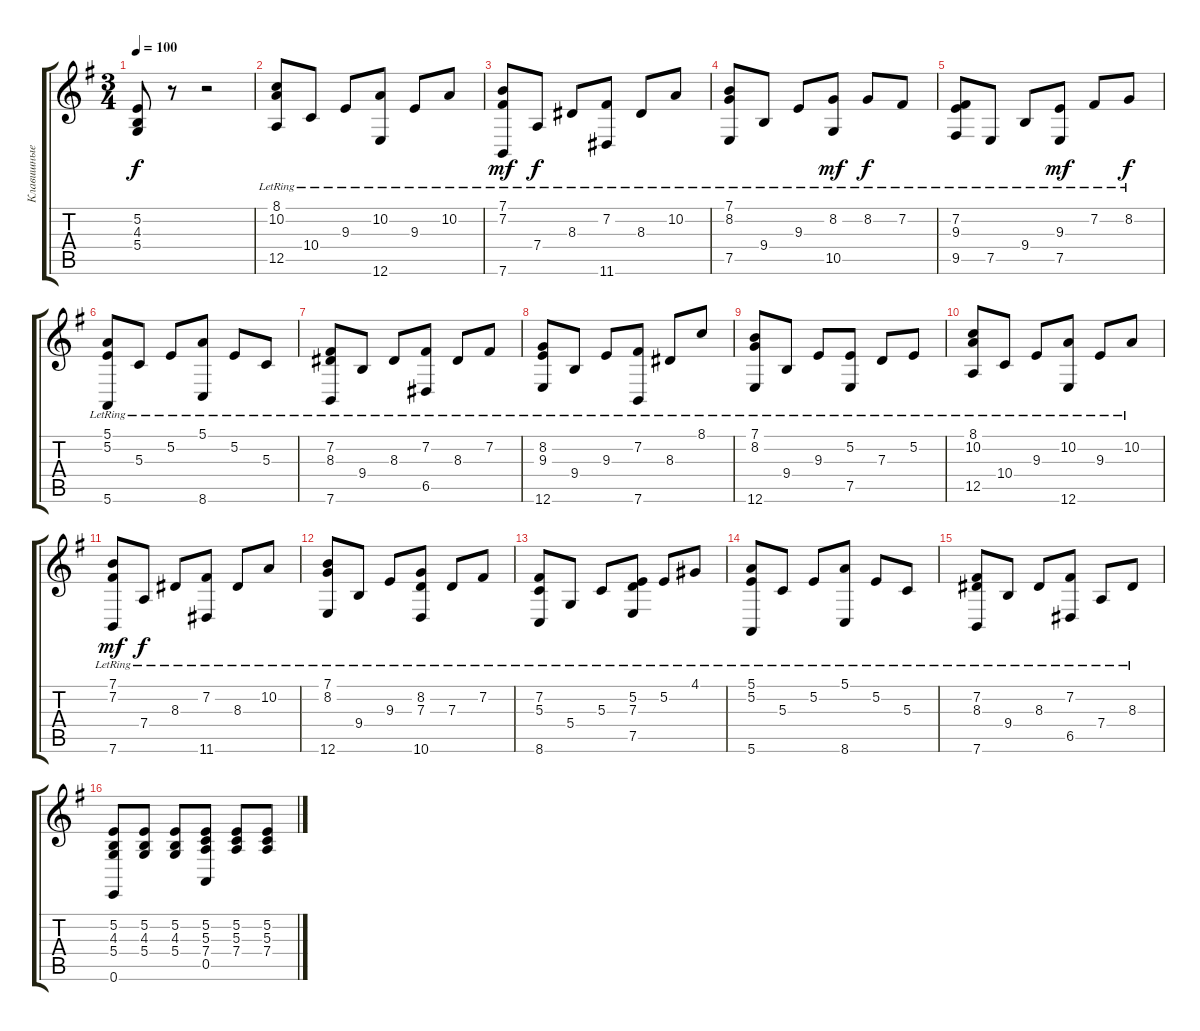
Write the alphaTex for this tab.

\track ("Клавишные 1" "Клавишные ") {instrument brightacousticpiano}
\staff {score tabs}
\tuning (E4 B3 G3 D3 A2 E2) {hide}
\ts (3 4)
\tempo 100
\clef g2
\ks eminor
(5.2 4.3 5.4).8{dy f} r.8 r.2 |
(8.1{lr} 10.2{lr} 12.5{lr}).8 10.4{lr}.8 9.3{lr}.8 (10.2{lr} 12.6{lr}).8 9.3{lr}.8 10.2{lr}.8 |
(7.1{lr} 7.2{lr} 7.6{lr}).8{dy mf} 7.4{lr}.8{dy f} 8.3{lr}.8 (7.2{lr} 11.6{lr}).8 8.3{lr}.8 10.2{lr}.8 |
(7.1{lr} 8.2{lr} 7.5).8 9.4{lr}.8 9.3{lr}.8 (8.2{lr} 10.5{lr}).8{dy mf} 8.2{lr}.8{dy f} 7.2{lr}.8 |
(7.2{lr} 9.3 9.5).8 7.5{lr}.8 9.4{lr}.8 (9.3{lr} 7.5{lr}).8{dy mf} 7.2{lr}.8 8.2{lr}.8{dy f} |
(5.1{lr} 5.2{lr} 5.6{lr}).8 5.3{lr}.8 5.2{lr}.8 (5.1{lr} 8.6{lr}).8 5.2{lr}.8 5.3{lr}.8 |
(7.2{lr} 8.3{lr} 7.6{lr}).8 9.4{lr}.8 8.3{lr}.8 (7.2{lr} 6.5).8 8.3{lr}.8 7.2{lr}.8 |
(8.2{lr} 9.3{lr} 12.6{lr}).8 9.4{lr}.8 9.3{lr}.8 (7.2{lr} 7.6{lr}).8 8.3{lr}.8 8.1{lr}.8 |
(7.1{lr} 8.2{lr} 12.6{lr}).8 9.4{lr}.8 9.3{lr}.8 (5.2{lr} 7.5).8 7.3{lr}.8 5.2{lr}.8 |
(8.1{lr} 10.2{lr} 12.5{lr}).8 10.4{lr}.8 9.3{lr}.8 (10.2{lr} 12.6{lr}).8 9.3{lr}.8 10.2{lr}.8 |
(7.1{lr} 7.2{lr} 7.6{lr}).8{dy mf} 7.4{lr}.8{dy f} 8.3{lr}.8 (7.2{lr} 11.6{lr}).8 8.3{lr}.8 10.2{lr}.8 |
(7.1{lr} 8.2{lr} 12.6{lr}).8 9.4{lr}.8 9.3{lr}.8 (8.2{lr} 7.3{lr} 10.6{lr}).8 7.3{lr}.8 7.2{lr}.8 |
(7.2{lr} 5.3{lr} 8.6{lr}).8 5.4{lr}.8 5.3{lr}.8 (5.2{lr} 7.3{lr} 7.5{lr}).8 5.2{lr}.8 4.1{lr}.8 |
(5.1{lr} 5.2{lr} 5.6{lr}).8 5.3{lr}.8 5.2{lr}.8 (5.1{lr} 8.6{lr}).8 5.2{lr}.8 5.3{lr}.8 |
(7.2{lr} 8.3{lr} 7.6{lr}).8 9.4{lr}.8 8.3{lr}.8 (7.2{lr} 6.5).8 7.4{lr}.8 8.3{lr}.8 |
(5.2 4.3 5.4 0.6).8 (5.2 4.3 5.4).8 (5.2 4.3 5.4).8 (5.2 5.3 7.4 0.5).8 (5.2 5.3 7.4).8 (5.2 5.3 7.4).8
